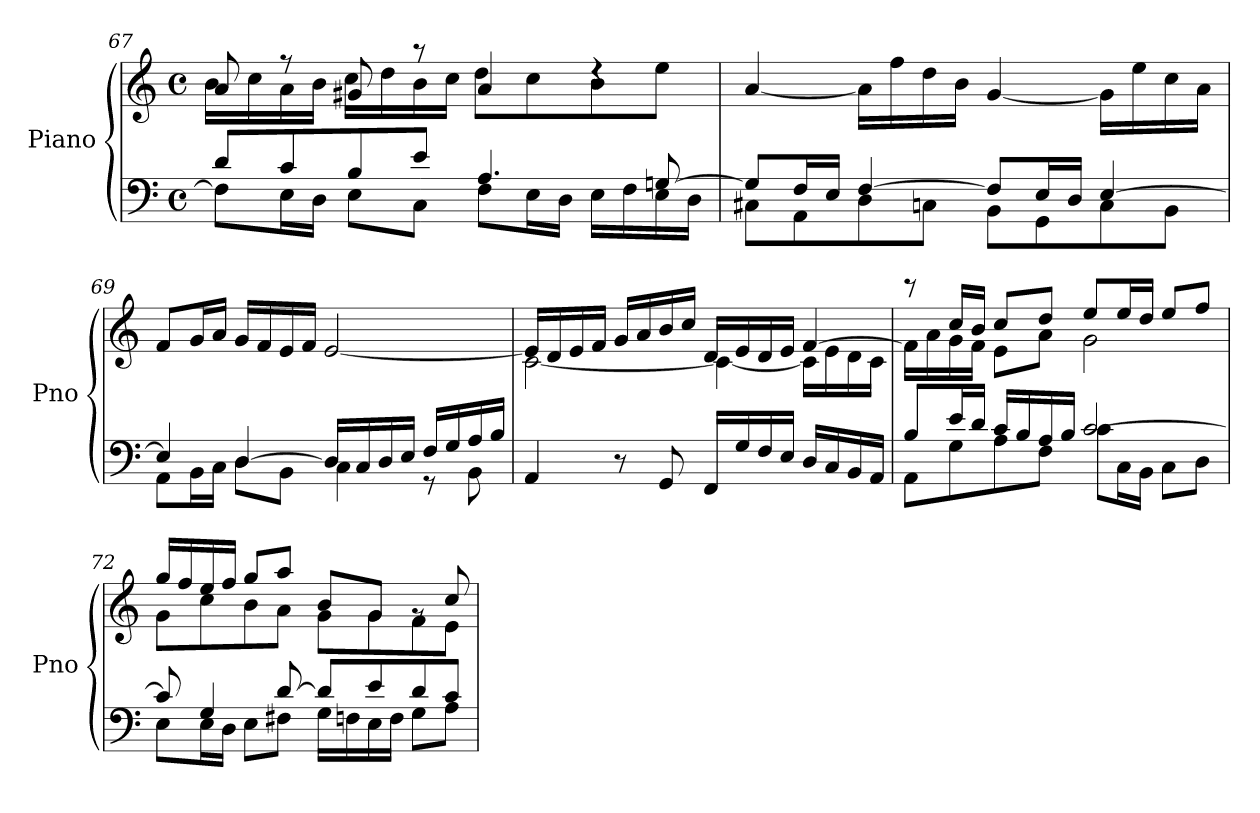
**kern	**kern
*part1	*part1
*staff2	*staff1
*I"Piano	*
*I'Pno	*
!!LO:LB:g=z
*clefF4	*clefG2
*k[]	*k[]
*M4/4	*M4/4
*met(c)	*met(c)
=67	=67
*^	*^
8d/L	8F\L]	8a/	16b\LL
.	.	.	16cc\
8c/	16E\L	8r	16a\
.	16D\JJ	.	16b\JJ
8B/	8E\L	8g#X/	16cc\LL
.	.	.	16dd\
8e/J	8C\J	8r	16b\
.	.	.	16cc\JJ
4.A/	8F\L	4a/	8dd\L
.	16E\L	.	8cc\
.	16D\JJ	.	.
.	16E\LL	4rdd	8b\
.	16F\	.	.
[8Gn/	16E\	.	8ee\J
.	16D\JJ	.	.
*	*	*v	*v
=68	=68	=68
8G/L]	8C#X\L	[4a/
16F/L	8AA\	.
16E/JJ	.	.
[4F/	8D\	16a\LL]
.	.	16ff\
.	8Cn\J	16dd\
.	.	16b\JJ
8F/L]	8BB\L	[4g/
16E/L	8GG\	.
16D/JJ	.	.
[4E/	8C\	16g\LL]
.	.	16ee\
.	8BB\J	16cc\
.	.	16a\JJ
=69	=69	=69
4E/]	8AA\L	8f/L
.	16BB\L	16g/L
.	16C\JJ	16a/JJ
[4D/	8D\L	16g/LL
.	.	16f/
.	8BB\J	16e/
.	.	16f/JJ
16D/LL]	4C\	[2e/
16C/	.	.
16D/	.	.
16E/JJ	.	.
16F/LL	8r	.
16G/	.	.
16A/	8BB\	.
16B/JJ	.	.
*v	*v	*
!!LO:LB:g=z
=70	=70
*	*^
4AA/	16e/LL]	[2c\
.	16d/	.
.	16e/	.
.	16f/JJ	.
8r	16g/LL	.
.	16a/	.
8GG/	16b/	.
.	16cc/JJ	.
16FF/LL	16d/LL	4c\_
16G/	16e/	.
16F/	16d/	.
16E/JJ	16e/JJ	.
16D/LL	[4f/	16c\LL]
16C/	.	16e\
16BB/	.	16d\
16AA/JJ	.	16c\JJ
=71	=71	=71
*^	*	*
8B/L	8AA\L	16f\LL]	8rccc
.	.	16a\	.
16e/L	8G\	16g\	16cc/LL
16d/JJ	.	16f\JJ	16b/JJ
16c/LL	8A\	8cc/L	8e\L
16B/	.	.	.
16A/	8F\J	8dd/J	8a\J
16B/JJ	.	.	.
[2c/	8c\L	8ee/L	2g\
.	16C\L	16ee/L	.
.	16BB\JJ	16dd/JJ	.
.	8C\L	8ee/L	.
.	8D\J	8ff/J	.
=72	=72	=72	=72
8c/]	8E\L	16gg/LL	8g\L
.	.	16ff/	.
4G/	16E\L	16ee/	8cc\
.	16D\JJ	16ff/JJ	.
.	8E\L	8gg/L	8b\
[8d/	8F#X\J	8aa/J	8a\J
8d/L]	16G\LL	8b/L	8g\L
.	16Fn\	.	.
8e/	16E\	8g/J	8g\
.	16F\JJ	.	.
8d/	8G\L	8rg	8f\
8c/J	8A\J	8cc/	8e\J
*v	*v	*	*
*	*v	*v
=	=
*-	*-
